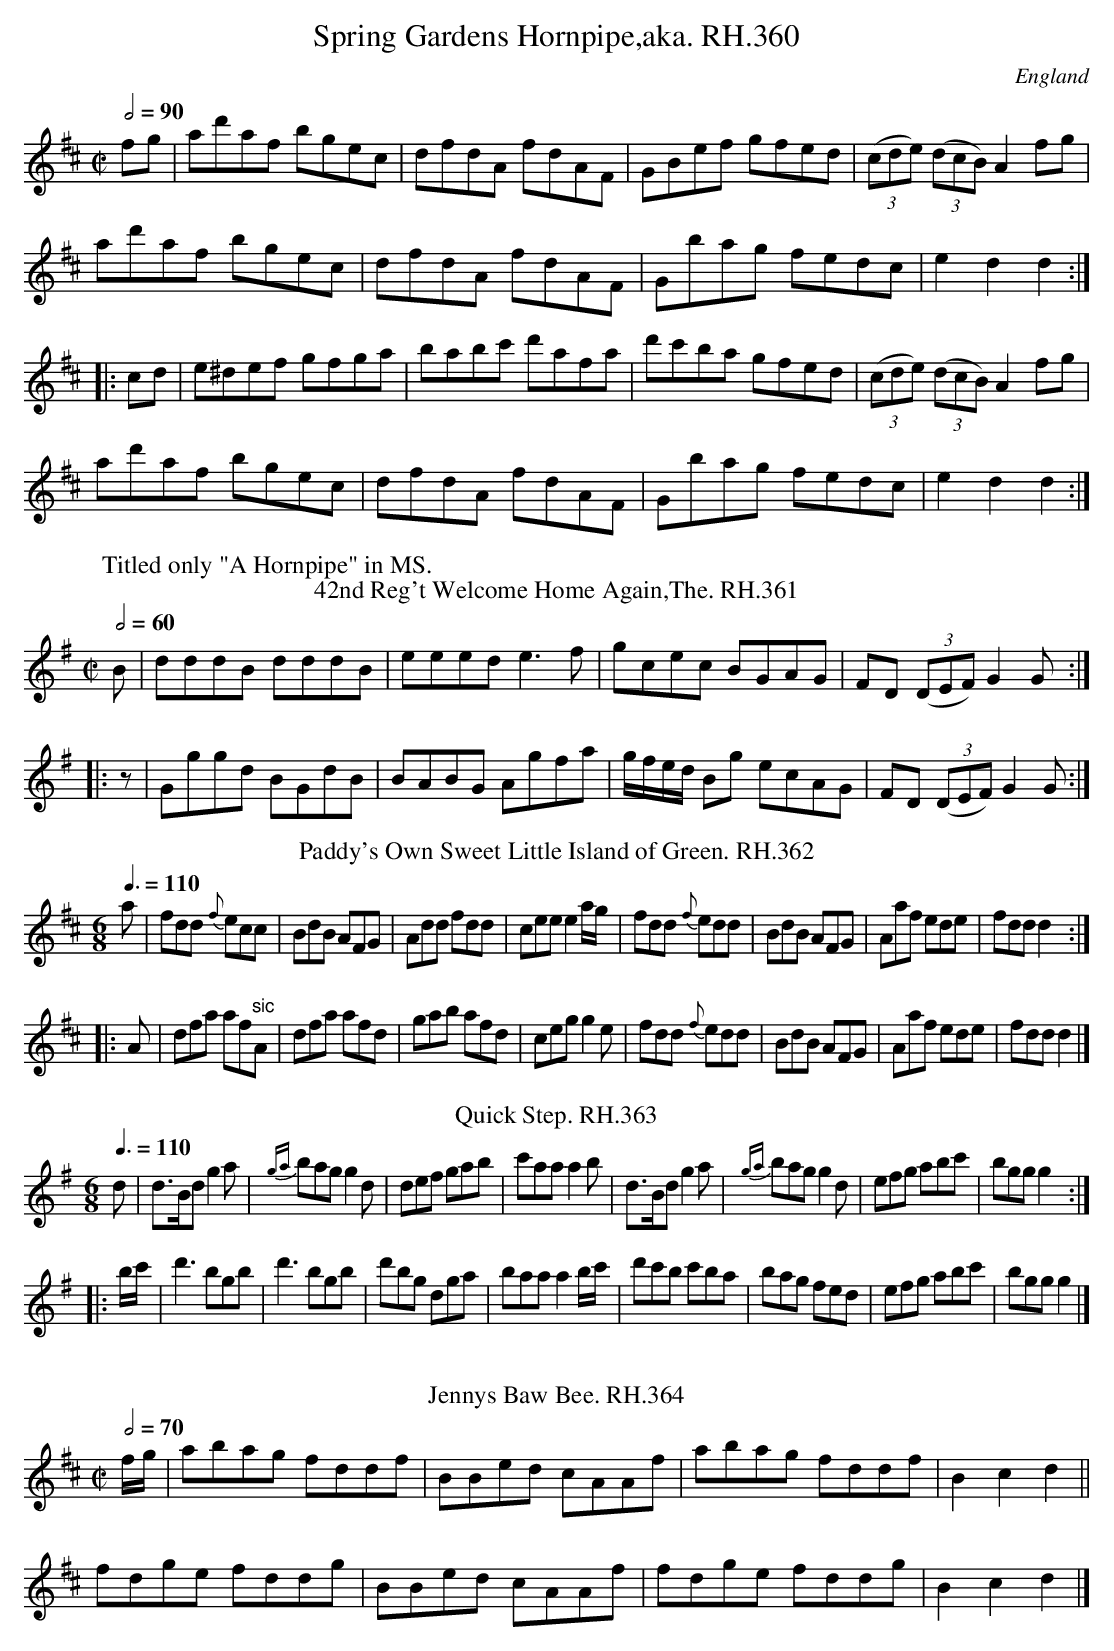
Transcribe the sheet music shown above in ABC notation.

X:1
T:Spring Gardens Hornpipe,aka. RH.360
O:England
M:C|
L:1/8
Q:1/2=90
K:D
fg|ad'af bgec|dfdA fdAF|\
GBef gfed|((3cde) ((3dcB) A2 fg|!
ad'af bgec|dfdA fdAF|\
Gbag fedc|e2d2 d2:|!
|:cd|e^def gfga|babc' d'afa|\
d'c'ba gfed|((3cde) ((3dcB) A2fg|!
ad'af bgec|dfdA fdAF|\
Gbag fedc|e2d2 d2:|
W:Titled only "A Hornpipe" in MS.
T:42nd Reg't Welcome Home Again,The. RH.361
O:England
M:C|
L:1/8
Q:1/2=60
K:G
B|dddB dddB|eeed e3f|\
gcec BGAG|FD ((3DEF) G2G:|!
|:z|Gggd BGdB|BABG Agfa|\
g/f/e/d/ Bg ecAG|FD ((3DEF) G2G:|
T:Paddy's Own Sweet Little Island of Green. RH.362
O:England
M:6/8
L:1/8
Q:3/8=110
K:D
a|fdd {f}ecc|BdB AFG|Add fdd|cee e2a/g/|\
fdd {f}edd|BdB AFG|Aaf ede|fdd d2:|!
|:A|dfa af"sic"A|dfa afd|gab afd|ceg g2e|\
fdd {f}edd|BdB AFG|Aaf ede|fdd d2|]
T:Quick Step. RH.363
O:England
M:6/8
L:1/8
Q:3/8=110
K:G
d|d>Bd g2a|{ga}bag g2d|def gab|c'aa a2b|\
d>Bd g2a|{ga}bag g2d|efg abc'|bgg g2:|!
|:b/c'/|d'3 bgb|d'3 bgb|d'bg dga|baa a2b/c'/|\
d'c'b c'ba|bag fed|efg abc'|bgg g2|]
T:Jennys Baw Bee. RH.364
O:England
M:C|
L:1/8
Q:1/2=70
K:D
f/g/|abag fddf|BBed cAAf|\
abag fddf|B2c2 d2||!
fdge fddg|BBed cAAf|\
fdge fddg|B2c2 d2|]
